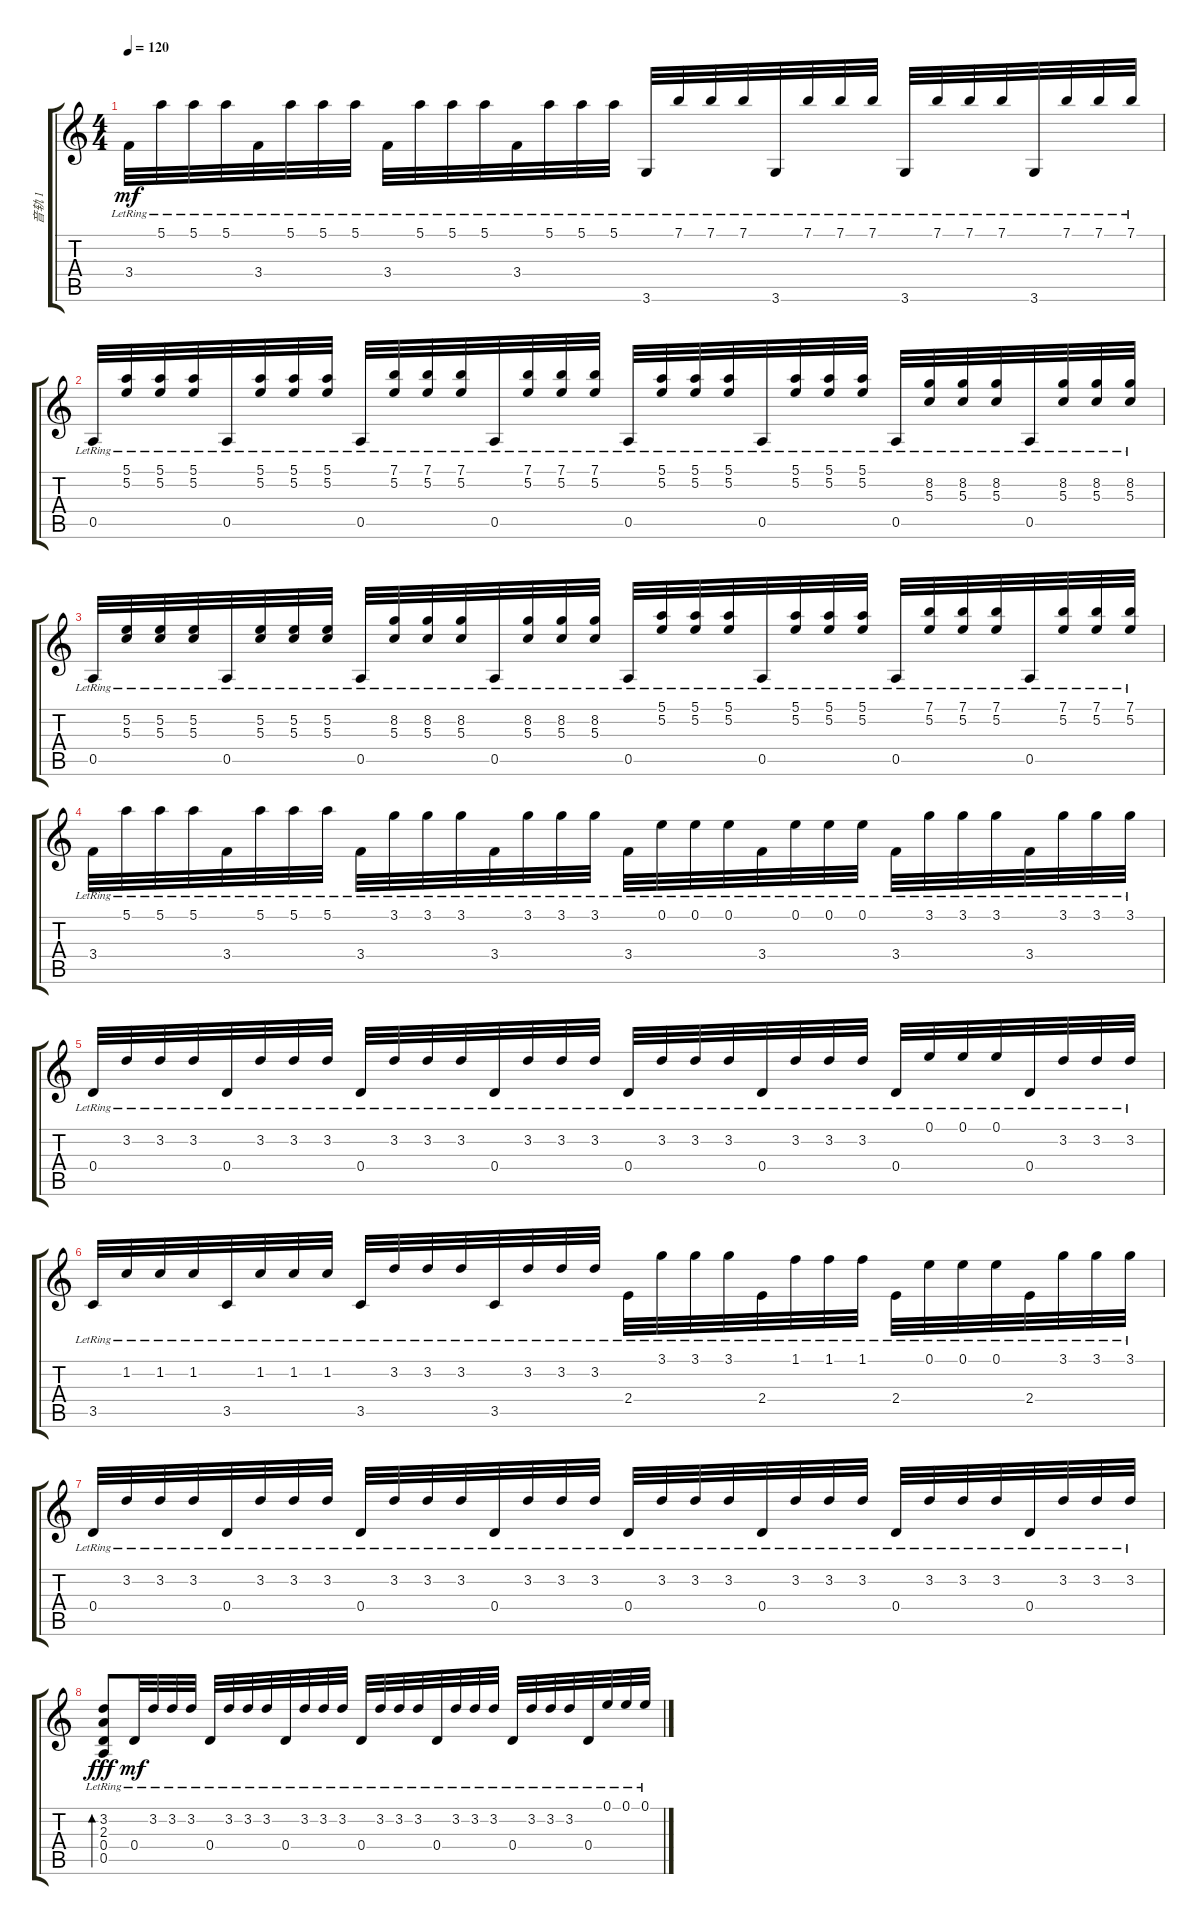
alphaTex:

\track ("音轨 1" "音轨 1") {instrument acousticguitarnylon}
\staff {score tabs}
\tuning (E4 B3 G3 D3 A2 E2) {hide}
\ts (4 4)
\tempo 120
\clef g2
\ks c
3.4{lr}.32{dy mf} 5.1{lr}.32 5.1{lr}.32 5.1{lr}.32 3.4{lr}.32 5.1{lr}.32 5.1{lr}.32 5.1{lr}.32 3.4{lr}.32 5.1{lr}.32 5.1{lr}.32 5.1{lr}.32 3.4{lr}.32 5.1{lr}.32 5.1{lr}.32 5.1{lr}.32 3.6{lr}.32 7.1{lr}.32 7.1{lr}.32 7.1{lr}.32 3.6{lr}.32 7.1{lr}.32 7.1{lr}.32 7.1{lr}.32 3.6{lr}.32 7.1{lr}.32 7.1{lr}.32 7.1{lr}.32 3.6{lr}.32 7.1{lr}.32 7.1{lr}.32 7.1{lr}.32 |
0.5{lr}.32 (5.1{lr} 5.2{lr}).32 (5.1{lr} 5.2{lr}).32 (5.1{lr} 5.2{lr}).32 0.5{lr}.32 (5.1{lr} 5.2{lr}).32 (5.1{lr} 5.2{lr}).32 (5.1{lr} 5.2{lr}).32 0.5{lr}.32 (7.1{lr} 5.2{lr}).32 (7.1{lr} 5.2{lr}).32 (7.1{lr} 5.2{lr}).32 0.5{lr}.32 (7.1{lr} 5.2{lr}).32 (7.1{lr} 5.2{lr}).32 (7.1{lr} 5.2{lr}).32 0.5{lr}.32 (5.1{lr} 5.2{lr}).32 (5.1{lr} 5.2{lr}).32 (5.1{lr} 5.2{lr}).32 0.5{lr}.32 (5.1{lr} 5.2{lr}).32 (5.1{lr} 5.2{lr}).32 (5.1{lr} 5.2{lr}).32 0.5{lr}.32 (8.2{lr} 5.3{lr}).32 (8.2{lr} 5.3{lr}).32 (8.2{lr} 5.3{lr}).32 0.5{lr}.32 (8.2{lr} 5.3{lr}).32 (8.2{lr} 5.3{lr}).32 (8.2{lr} 5.3{lr}).32 |
0.5{lr}.32 (5.2{lr} 5.3{lr}).32 (5.2{lr} 5.3{lr}).32 (5.2{lr} 5.3{lr}).32 0.5{lr}.32 (5.2{lr} 5.3{lr}).32 (5.2{lr} 5.3{lr}).32 (5.2{lr} 5.3{lr}).32 0.5{lr}.32 (8.2{lr} 5.3{lr}).32 (8.2{lr} 5.3{lr}).32 (8.2{lr} 5.3{lr}).32 0.5{lr}.32 (8.2{lr} 5.3{lr}).32 (8.2{lr} 5.3{lr}).32 (8.2{lr} 5.3{lr}).32 0.5{lr}.32 (5.1{lr} 5.2{lr}).32 (5.1{lr} 5.2{lr}).32 (5.1{lr} 5.2{lr}).32 0.5{lr}.32 (5.1{lr} 5.2{lr}).32 (5.1{lr} 5.2{lr}).32 (5.1{lr} 5.2{lr}).32 0.5{lr}.32 (7.1{lr} 5.2{lr}).32 (7.1{lr} 5.2{lr}).32 (7.1{lr} 5.2{lr}).32 0.5{lr}.32 (7.1{lr} 5.2{lr}).32 (7.1{lr} 5.2{lr}).32 (7.1{lr} 5.2{lr}).32 |
3.4{lr}.32 5.1{lr}.32 5.1{lr}.32 5.1{lr}.32 3.4{lr}.32 5.1{lr}.32 5.1{lr}.32 5.1{lr}.32 3.4{lr}.32 3.1{lr}.32 3.1{lr}.32 3.1{lr}.32 3.4{lr}.32 3.1{lr}.32 3.1{lr}.32 3.1{lr}.32 3.4{lr}.32 0.1{lr}.32 0.1{lr}.32 0.1{lr}.32 3.4{lr}.32 0.1{lr}.32 0.1{lr}.32 0.1{lr}.32 3.4{lr}.32 3.1{lr}.32 3.1{lr}.32 3.1{lr}.32 3.4{lr}.32 3.1{lr}.32 3.1{lr}.32 3.1{lr}.32 |
0.4{lr}.32 3.2{lr}.32 3.2{lr}.32 3.2{lr}.32 0.4{lr}.32 3.2{lr}.32 3.2{lr}.32 3.2{lr}.32 0.4{lr}.32 3.2{lr}.32 3.2{lr}.32 3.2{lr}.32 0.4{lr}.32 3.2{lr}.32 3.2{lr}.32 3.2{lr}.32 0.4{lr}.32 3.2{lr}.32 3.2{lr}.32 3.2{lr}.32 0.4{lr}.32 3.2{lr}.32 3.2{lr}.32 3.2{lr}.32 0.4{lr}.32 0.1{lr}.32 0.1{lr}.32 0.1{lr}.32 0.4{lr}.32 3.2{lr}.32 3.2{lr}.32 3.2{lr}.32 |
3.5{lr}.32 1.2{lr}.32 1.2{lr}.32 1.2{lr}.32 3.5{lr}.32 1.2{lr}.32 1.2{lr}.32 1.2{lr}.32 3.5{lr}.32 3.2{lr}.32 3.2{lr}.32 3.2{lr}.32 3.5{lr}.32 3.2{lr}.32 3.2{lr}.32 3.2{lr}.32 2.4{lr}.32 3.1{lr}.32 3.1{lr}.32 3.1{lr}.32 2.4{lr}.32 1.1{lr}.32 1.1{lr}.32 1.1{lr}.32 2.4{lr}.32 0.1{lr}.32 0.1{lr}.32 0.1{lr}.32 2.4{lr}.32 3.1{lr}.32 3.1{lr}.32 3.1{lr}.32 |
0.4{lr}.32 3.2{lr}.32 3.2{lr}.32 3.2{lr}.32 0.4{lr}.32 3.2{lr}.32 3.2{lr}.32 3.2{lr}.32 0.4{lr}.32 3.2{lr}.32 3.2{lr}.32 3.2{lr}.32 0.4{lr}.32 3.2{lr}.32 3.2{lr}.32 3.2{lr}.32 0.4{lr}.32 3.2{lr}.32 3.2{lr}.32 3.2{lr}.32 0.4{lr}.32 3.2{lr}.32 3.2{lr}.32 3.2{lr}.32 0.4{lr}.32 3.2{lr}.32 3.2{lr}.32 3.2{lr}.32 0.4{lr}.32 3.2{lr}.32 3.2{lr}.32 3.2{lr}.32 |
(3.2{lr} 2.3{lr} 0.4{lr} 0.5{lr}).8{bd 120 dy fff} 0.4{lr}.32{dy mf} 3.2{lr}.32 3.2{lr}.32 3.2{lr}.32 0.4{lr}.32 3.2{lr}.32 3.2{lr}.32 3.2{lr}.32 0.4{lr}.32 3.2{lr}.32 3.2{lr}.32 3.2{lr}.32 0.4{lr}.32 3.2{lr}.32 3.2{lr}.32 3.2{lr}.32 0.4{lr}.32 3.2{lr}.32 3.2{lr}.32 3.2{lr}.32 0.4{lr}.32 3.2{lr}.32 3.2{lr}.32 3.2{lr}.32 0.4{lr}.32 0.1{lr}.32 0.1{lr}.32 0.1{lr}.32
